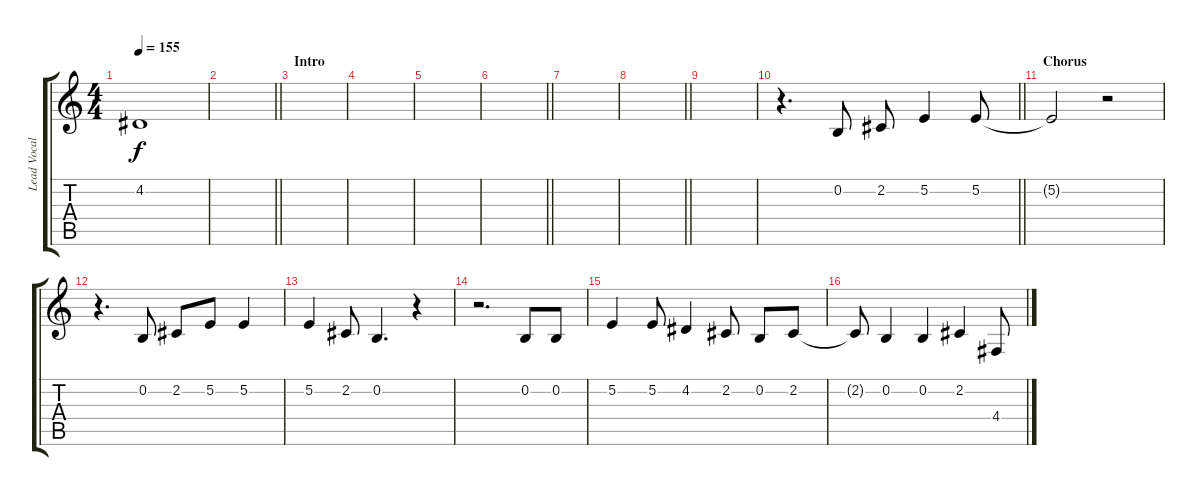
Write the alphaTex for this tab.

\track ("Lead Vocal" "Lead Vocal") {instrument sopranosax}
\staff {score tabs}
\tuning (E4 B3 G3 D3 A2 E2) {hide}
\ts (4 4)
\tempo 155
\clef g2
\ks c
4.2.1{dy f} |
\barLineRight lightlight
|
\section ("" "Intro")
|
|
|
\barLineRight lightlight
|
|
\barLineRight lightlight
|
|
\barLineRight lightlight
r.4{d} 0.2.8 2.2.8 5.2.4 5.2.8 |
\section ("" "Chorus")
5.2{t}.2 r.2 |
r.4{d} 0.2.8 2.2.8 5.2.8 5.2.4 |
5.2.4 2.2.8 0.2.4{d} r.4 |
r.2{d} 0.2.8 0.2.8 |
5.2.4 5.2.8 4.2.4 2.2.8 0.2.8 2.2.8 |
2.2{t}.8 0.2.4 0.2.4 2.2.4 4.4.8
